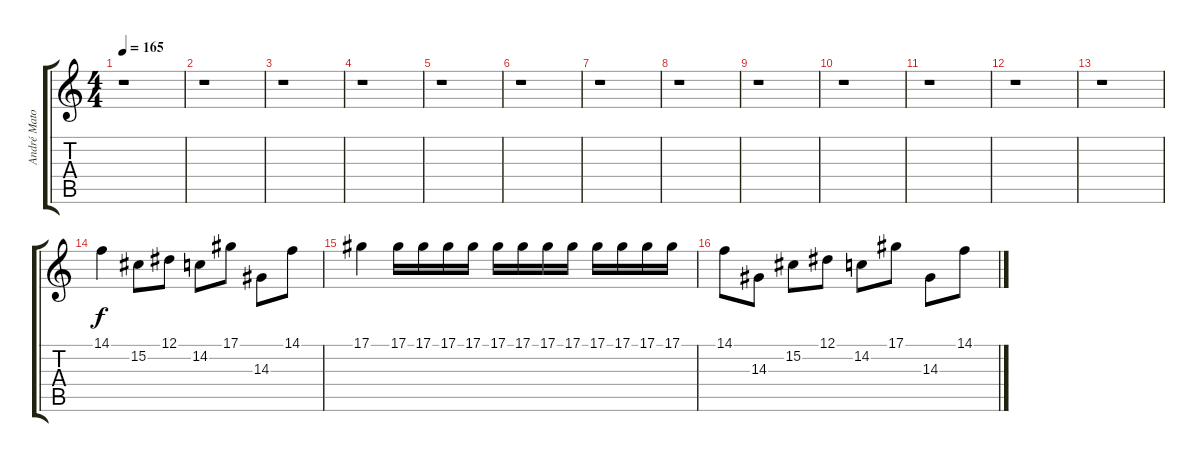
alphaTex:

\track ("André Matos - String Ensemble 2" "André Mato") {instrument stringensemble2}
\staff {score tabs}
\tuning (Eb4 Bb3 Gb3 Db3 Ab2 Eb2) {hide}
\ts (4 4)
\tempo 165
\clef g2
\ks c
r.1{dy f} |
r.1 |
r.1 |
r.1 |
r.1 |
r.1 |
r.1 |
r.1 |
r.1 |
r.1 |
r.1 |
r.1 |
r.1 |
14.1.4 15.2.8 12.1.8 14.2.8 17.1.8 14.3.8 14.1.8 |
17.1.4 17.1.16 17.1.16 17.1.16 17.1.16 17.1.16 17.1.16 17.1.16 17.1.16 17.1.16 17.1.16 17.1.16 17.1.16 |
14.1.8 14.3.8 15.2.8 12.1.8 14.2.8 17.1.8 14.3.8 14.1.8
